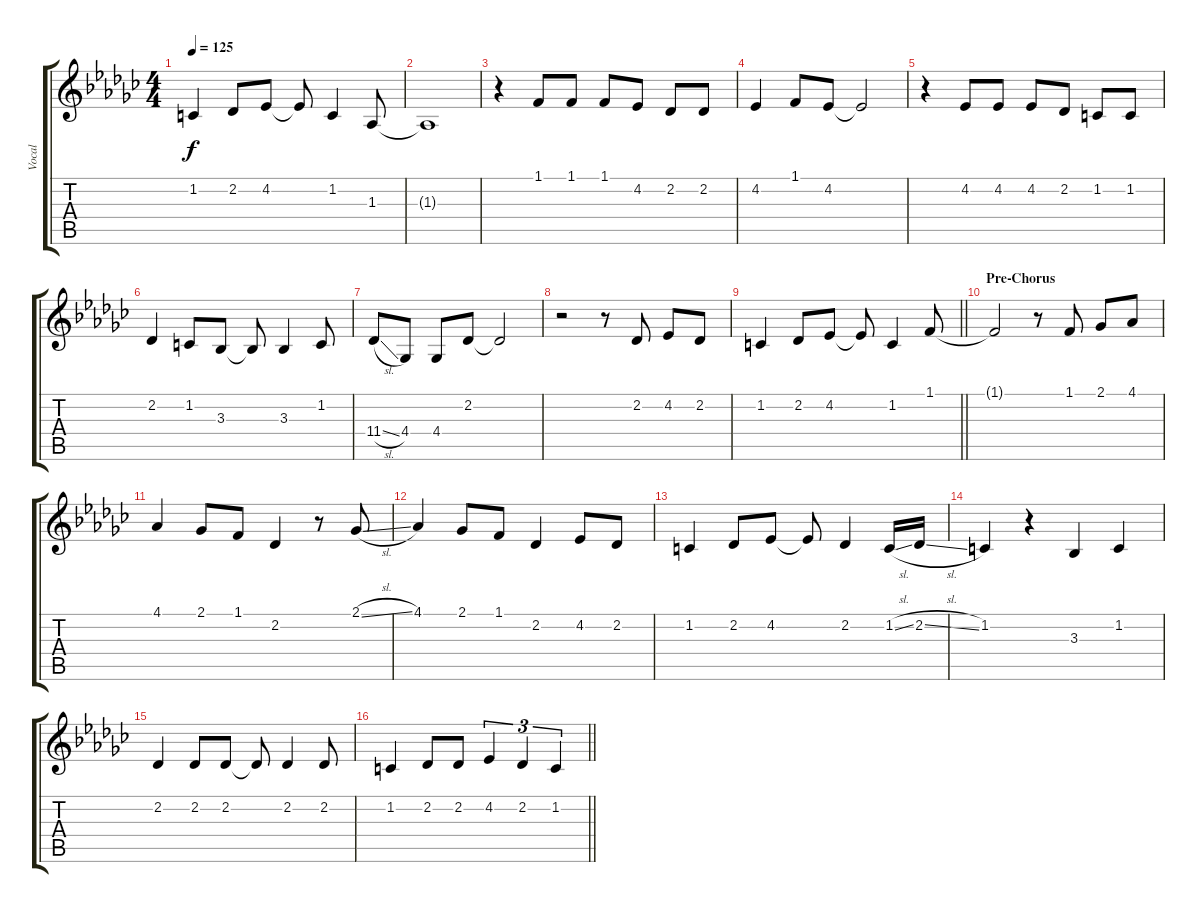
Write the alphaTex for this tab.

\track ("Vocal" "Vocal") {instrument flute}
\staff {score tabs}
\tuning (E4 B3 G3 D3 A2 E2) {hide}
\ts (4 4)
\tempo 125
\clef g2
\ks gb
1.2.4{dy f} 2.2.8 4.2.8 4.2{t}.8 1.2.4 1.3.8 |
1.3{t}.1 |
r.4 1.1.8 1.1.8 1.1.8 4.2.8 2.2.8 2.2.8 |
4.2.4 1.1.8 4.2.8 4.2{t}.2 |
r.4 4.2.8 4.2.8 4.2.8 2.2.8 1.2.8 1.2.8 |
2.2.4 1.2.8 3.3.8 3.3{t}.8 3.3.4 1.2.8 |
11.4{sl}.8 4.4.8 4.4.8 2.2.8 2.2{t}.2 |
r.2 r.8 2.2.8 4.2.8 2.2.8 |
\barLineRight lightlight
1.2.4 2.2.8 4.2.8 4.2{t}.8 1.2.4 1.1.8 |
\section ("" "Pre-Chorus")
1.1{t}.2 r.8 1.1.8 2.1.8 4.1.8 |
4.1.4 2.1.8 1.1.8 2.2.4 r.8 2.1{sl}.8 |
4.1.4 2.1.8 1.1.8 2.2.4 4.2.8 2.2.8 |
1.2.4 2.2.8 4.2.8 4.2{t}.8 2.2.4 1.2{sl}.16 2.2{sl}.16 |
1.2.4 r.4 3.3.4 1.2.4 |
2.2.4 2.2.8 2.2.8 2.2{t}.8 2.2.4 2.2.8 |
\barLineRight lightlight
1.2.4 2.2.8 2.2.8 4.2.4{tu (3 2)} 2.2.4{tu (3 2)} 1.2.4{tu (3 2)}
